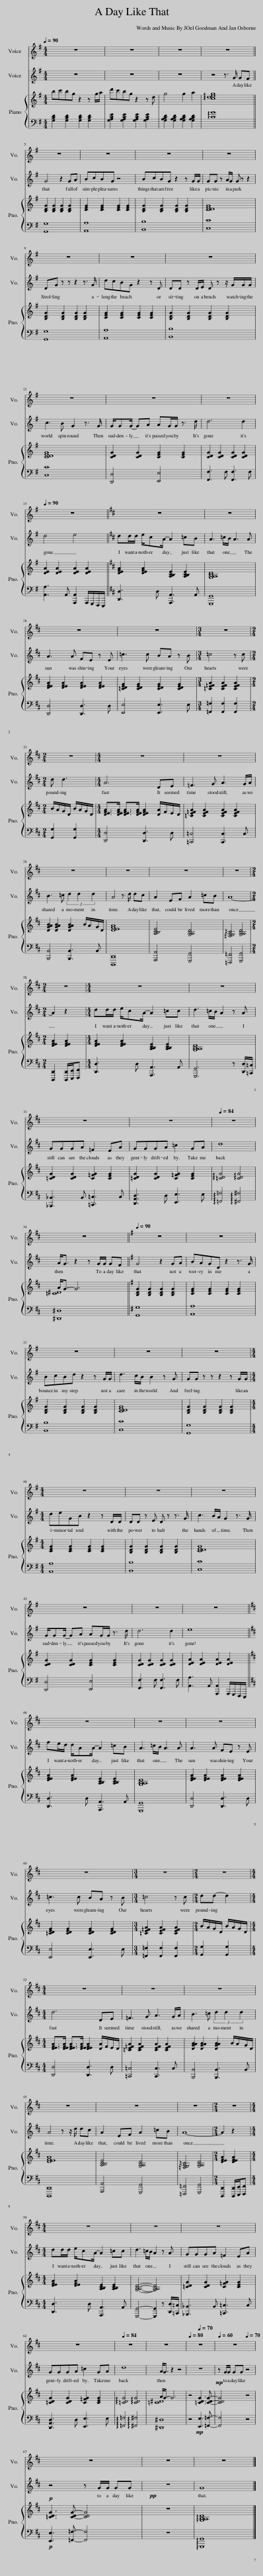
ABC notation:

X:1
%%score 1 2 { ( 3 5 ) | 4 }
L:1/8
Q:1/4=90
M:4/4
I:linebreak $
K:G
V:1 treble
V:2 treble
V:3 treble
V:5 treble
V:4 bass
V:1
 z8 | z8 | z8 | z8 ||$ z8 | %5
 z8 | z8 | z8 |$ z8 | z8 | %10
 z8 |$ z8 | z8 | z8 |$[Q:1/4=90] z8 || %15
[K:D] z8 | z8 |$ z8 | z8 |[M:3/4] z6 |$ %20
[M:2/4] z4 |[M:4/4] z8 | z8 |$ z8 | z8 | %25
 z8 | z8 |$[M:2/4] z4 |[M:4/4] z8 | z8 |$ %30
 z8 | z8 |[Q:1/4=84] z8 |$ z8 ||[K:G][Q:1/4=90] z8 | %35
 z8 |$ z8 | z8 | z8 |$[M:4/4] z8 | %40
 z8 | z8 |$ z8 | z8 | z8 ||$ %45
[K:D] z8 | z8 | z8 |$ z8 |[M:3/4] z6 | %50
[M:2/4] z4 |$[M:4/4] z8 | z8 | z8 |$ z8 | %55
 z8 | z8 |[M:2/4] z4 |$[M:4/4] z8 | z8 | %60
 z8 |$ z8 |[Q:1/4=84] z8 | z8 |[Q:1/4=80] z8[Q:1/4=70] | %65
[Q:1/4=60] z8[Q:1/4=70] |$ z8 | z8 | z8 |] %69
V:2
 z8 | z8 | z8 | z4 z3/2 G/ GF ||$ G4 z2 GA | %5
 BcBG z4 | BcBG z2 z G/G/ | GG z A/G/ G z z2 |$ DG z z z2 z3/2 G/ | dcBG z2 z D | %10
 DD z D/E/ D z z/ G/G/G/ |$ c3 B G2 z3/2 G/ | G/GG/- GA AG/G/ z3/2 d/ | d6 d2 |$ d4 e4 || %15
[K:D] dd/d/ e/cA/- A2 =cB | A3 =c/B/ A3 A |$ A3 A FE z E | =c3 c BA z B |[M:3/4] =c4 z c |$ %20
[M:2/4] d d3 |[M:4/4] A6 DE | =F3 G A3 G/A/ |$ B3 =c (3d2 d2 d2 | A4 z3/2 d/ dc | %25
 A2 EF A2 =cB | A8- |$[M:2/4] A2 z2 |[M:4/4] dd/d/ e/cA/- A2 =cc | d3 =c/B/ A2 z A |$ %30
 GGGA =F2 EA | GGGA =c2 GA | d8 |$ A<G z2 z G/G/ GF ||[K:G] G4 z2 GA | %35
 BAGD z2 z3/2 G/ |$ BcBd z2 z G/G/ | d3 c/B/ B2 z G | GG z z z2 z G/G/ |$[M:4/4] deGB z2 z D/D/ | %40
 DD z E D z z3/2 G/ | c3 B/A/ G2 z3/2 G/ |$ G/GG/- GA AG/G/ z3/2 d/ | d6 d2 | e8 ||$ %45
[K:D] fe/d/ d/AA/- A2 =cB | A3 =c/B/ A3 A | A3 A FE z E |$ =c3 c BA z B |[M:3/4] =c4 z c | %50
[M:2/4] dd- d2 |$[M:4/4] d6 DE | =F3 G A3 G/A/ | B3 =c (3d2 d2 d2 |$ A4 z z/ d/ dc | %55
 A2 EF A2 =cB | A8- |[M:2/4] A2 z2 |$[M:4/4] dd/d/ e/cA/- A2 =cc | d3 =c/B/ A2 z A | %60
 GGGA =F2 EA |$ GGGA =c2 GA | d8 | A<G z2 z4 | z8 | %65
!mp! z G/G/ GG z4 |$!p! z4 z G/G/ GG |!pp! z8 | G8 |] %69
V:3
 bc'bg z2 z g/a/ | d'c'bg z2 z d | g4 g2 a2 | !arpeggio![cdeg]8 ||$ [B,DG]2 [B,DG]2 [B,DG]2 [B,DG]2 | %5
 [CEG]2 [CEG]2 [CEG]2 [CEG]2 | [B,DG]2 [B,DG]2 [B,DG]2 [B,DG]2 | [CDEG]8 |$ [B,DG]2 [B,DG]2 [B,DG]2 [B,DG]2 | [CEG]2 [CEG]2 [CEG]2 [CEG]2 | %10
 [B,DG]2 [B,DG]2 [B,DG]2 [B,DG]2 |$ [CDEG]8 | [CDG]2 [CDG]2 [CEG]2 [CEG]2 | [CDG]2 [CDG]2 [CDG]2 [CDG]2 |$ [DEA]2 [DEA]2 [DEA]2 [DEA]2 || %15
[K:D] [DEFA]2 [DEFA]2 [A,B,CE]2 [A,B,CE]2 | [G,A,B,D]8 |$ [DEFA]2 [DEFA]2 [DEFA]2 [DEFA]2 | [=CDEG]2 [CDEG]2 [CDEG]2 [CDEG]2 |[M:3/4] [=CE=FA]2 [CEFA]2 [CEFA]2 |$ %20
[M:2/4] B/A/G/D/ B/A/G/D/ |[M:4/4] [DEFA]>[DEFA] [DEFA]>[DEFA] [DEFA]2 [DA]/F/E/D/ | [=CE=FA]2 [CEFA]2 [CEFA]2 [CEFA]2 |$ [DGAB]2 [DGAB]2 [DGAB]2 B/A/G/D/ | [DEFA]8 | %25
 [A,B,CE]4 [G,A,B,D]4 | [=F,G,A,=C]4 [G,A,B,D]4 |$[M:2/4] [DEFA]2 [DEFA]2 |[M:4/4] [DEFA]2 [DEFA]2 [A,B,CE]2 [A,B,CE]2 | [G,A,B,D]8 |$ %30
 [=CDG]2 [CDG]2 [C=FG]2 [CEG]2 | [=CDG]2 [CDG]2 [C=FG]2 [CEG]2 | !arpeggio![=CDG]4 !arpeggio![CDG]4 |$ A<G- G6 ||[K:G] [B,DG]2 [B,DG]2 [B,DG]2 [B,DG]2 | %35
 [CEG]2 [CEG]2 [CEG]2 [CEG]2 |$ [B,DG]2 [B,DG]2 [B,DG]2 [B,DG]2 | [CDEG]8 | [B,DG]2 [B,DG]2 [B,DG]2 [B,DG]2 |$[M:4/4] [CEG]2 [CEG]2 [CEG]2 [CEG]2 | %40
 [B,DG]2 [B,DG]2 [B,DG]2 [B,DG]2 | [CDEG]8 |$ [CDG]2 [CDG]2 [CEG]2 [CEG]2 | [CDG]2 [CDG]2 [CDG]2 [CDG]2 | [DEA]2 [DEA]2 [DEA]2 [DEA]2 ||$ %45
[K:D] [DEFA]2 [DEFA]2 [A,B,CE]2 [A,B,CE]2 | [G,A,B,D]8 | [DEFA]2 [DEFA]2 [DEFA]2 [DEFA]2 |$ [=CDEG]2 [CDEG]2 [CDEG]2 [CDEG]2 |[M:3/4] [=CE=FA]2 [CEFA]2 [CEFA]2 | %50
[M:2/4] B/A/G/D/ B/A/G/D/ |$[M:4/4] [DEFA]>[DEFA] [DEFA]>[DEFA] [DEFA]2 [DA]/F/E/D/ | [=CE=FA]2 [CEFA]2 [CEFA]2 [CEFA]2 | [DGAB]2 [DGAB]2 [DGAB]2 B/A/G/D/ |$ [DEFA]8 | %55
 [A,B,CE]4 [G,A,B,D]4 | [=F,G,A,=C]4 [G,A,B,D]4 |[M:2/4] [DEFA]2 [DEFA]2 |$[M:4/4] [DEFA]2 [DEFA]2 [A,B,CE]2 [A,B,CE]2 | [G,A,B,D]4- [G,A,B,D]4 | %60
 [=CDG]2 [CDG]2 [C=FG]2 [CEG]2 |$ [=CDG]2 [CDG]2 [C=FG]2 [CEG]2 | !arpeggio![=CDG]4 !arpeggio![CDG]4 | A<G- G6 | z4 [=CDG]3 [CDG]- | %65
 [CDG]4 z4 |$ [=CDG]3 [CDG]- [CDG]4 | z8 | !arpeggio![G,A,B,D]8 |] %69
V:4
 [G,B,D]2 [G,B,D]2 [G,B,D]2 [G,B,D]2 | [G,A,CE]2 [G,A,CE]2 [G,A,CE]2 [G,A,CE]2 | [G,A,B,D]2 [G,A,B,D]2 [G,A,B,D]2 [G,A,B,D]2 | !arpeggio![CG]8 ||$ [G,,G,]8 | %5
 [A,,A,]8 | [B,,B,]8 | [C,C]8 |$ [G,,G,]8 | [A,,A,]8 | %10
 [B,,B,]8 |$ [C,C]8 | [D,,D,]4 [E,,E,]4 | [F,,F,]3 F, [F,,F,]3 F, |$ [A,,A,]3 A,, [A,,,A,,]2 A,,,/G,,,/F,,,/E,,,/ || %15
[K:D] [D,,D,]3 D, [A,,,A,,]3 A,, | [G,,,G,,]8 |$ [D,,D,]4 [D,,D,]3 D, | [E,,E,]4 [E,,E,]3 E, |[M:3/4] [=F,,=F,]2 [F,,F,]2 [F,,F,]2 |$ %20
[M:2/4] [G,,G,]2 [G,,G,]2 |[M:4/4] [D,,D,]4 [D,,D,]3 D, | [=C,,=C,]4 [C,,C,]3 C, |$ [B,,,B,,]4 [B,,,B,,]3 B,, | [D,,,D,,]8 | %25
 [A,,,A,,]4 [G,,,G,,]4 | [=F,,,=F,,]4 [G,,,G,,]4 |$[M:2/4] [D,,,D,,]2 [D,,,D,,]/[E,,,E,,]/[F,,,F,,] |[M:4/4] [D,,D,]3 D, [A,,,A,,]3 A,, | [G,,,G,,]6 z [D,,D,]/[=C,,=C,]/ |$ %30
 [_B,,,_B,,]3 B,, [=C,,=C,]3 C, | [D,,A,,D,]3 D, [E,,E,]3 E, | !arpeggio![=F,,=F,]4 !arpeggio![^F,,^F,]4 |$ [^D,,^D,]8 ||[K:G] [G,,G,]8 | %35
 [A,,A,]8 |$ [B,,B,]8 | [C,C]8 | [G,,G,]8 |$[M:4/4] [A,,A,]8 | %40
 [B,,B,]8 | [C,C]8 |$ [D,,D,]4 [E,,E,]4 | [F,,F,]3 F, [F,,F,]3 F, | [A,,A,]3 A,, [A,,,A,,]2 A,,,/G,,,/F,,,/E,,,/ ||$ %45
[K:D] [D,,D,]3 D, [A,,,A,,]3 A,, | [G,,,G,,]8 | [D,,D,]4 [D,,D,]3 D, |$ [E,,E,]4 [E,,E,]3 E, |[M:3/4] [=F,,=F,]2 [F,,F,]2 [F,,F,]2 | %50
[M:2/4] [G,,G,]2 [G,,G,]2 |$[M:4/4] [D,,D,]4 [D,,D,]3 D, | [=C,,=C,]4 [C,,C,]3 C, | [B,,,B,,]4 [B,,,B,,]3 B,, |$ [D,,,D,,]8 | %55
 [A,,,A,,]4 [G,,,G,,]4 | [=F,,,=F,,]4 [G,,,G,,]4 |[M:2/4] [D,,,D,,]2 [D,,,D,,]/[E,,,E,,]/[F,,,F,,] |$[M:4/4] [D,,D,]3 D, [A,,,A,,]3 A,, | [G,,,G,,]4- [G,,,G,,]2 z [D,,D,]/[=C,,=C,]/ | %60
 [_B,,,_B,,]3 B,, [=C,,=C,]3 C, |$ [D,,A,,D,]3 D, [E,,E,]3 E, | !arpeggio![=F,,=F,]4 !arpeggio![^F,,^F,]4 | [^D,,^D,]8 | z4!mp! [E,,E,]3 [=F,,=F,]- | %65
 [F,,F,]4 z4 |$!p! [E,,E,]3 [=F,,=F,]- [F,,F,]4 | z8 | !arpeggio![G,,,G,,]8 |] %69
V:5
 x8 | x8 | x8 | x8 ||$ x8 | %5
 x8 | x8 | x8 |$ x8 | x8 | %10
 x8 |$ x8 | x8 | x8 |$ x8 || %15
[K:D] x8 | x8 |$ x8 | x8 |[M:3/4] x6 |$ %20
[M:2/4] x4 |[M:4/4] x8 | x8 |$ x8 | x8 | %25
 x8 | x8 |$[M:2/4] x4 |[M:4/4] x8 | x8 |$ %30
 x8 | x8 | x8 |$ [=C^D]8 ||[K:G] x8 | %35
 x8 |$ x8 | x8 | x8 |$[M:4/4] x8 | %40
 x8 | x8 |$ x8 | x8 | x8 ||$ %45
[K:D] x8 | x8 | x8 |$ x8 |[M:3/4] x6 | %50
[M:2/4] x4 |$[M:4/4] x8 | x8 | x8 |$ x8 | %55
 x8 | x8 |[M:2/4] x4 |$[M:4/4] x8 | x8 | %60
 x8 |$ x8 | x8 | [=C^D]8 | x8 | %65
 x8 |$ x8 | x8 | x8 |] %69
